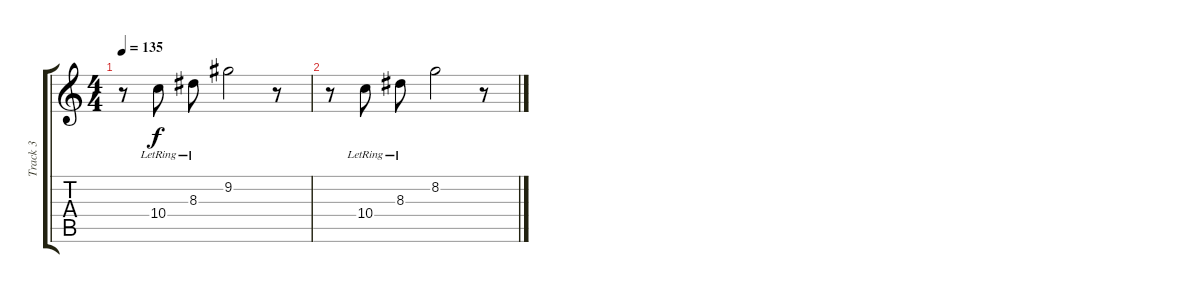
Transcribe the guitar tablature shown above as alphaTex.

\track ("Track 3" "Track 3") {instrument acousticguitarsteel}
\staff {score tabs}
\tuning (E4 B3 G3 D3 A2 E2) {hide}
\ts (4 4)
\tempo 135
\clef g2
\ks c
r.8{dy f} 10.4{lr}.8 8.3{lr}.8 9.2.2 r.8 |
r.8 10.4{lr}.8 8.3{lr}.8 8.2.2 r.8
